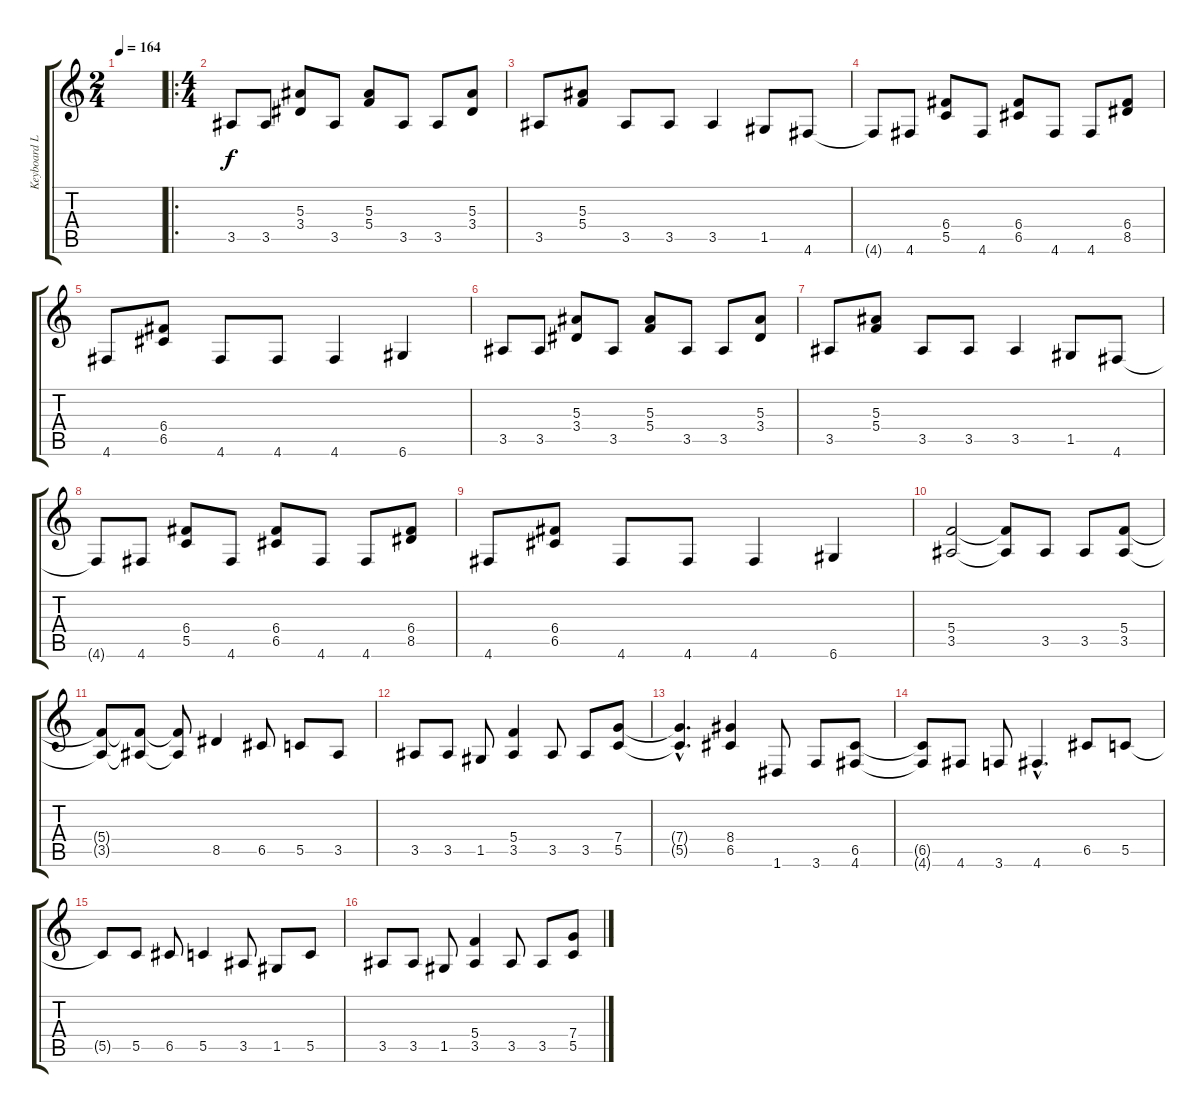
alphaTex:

\track ("Keyboard Lead 2" "Keyboard L") {instrument distortionguitar}
\staff {score tabs}
\tuning (D4 A3 F3 C3 G2 D2) {hide}
\ts (2 4)
\tempo 164
\clef g2
\ks c
|
\ro
\ts (4 4)
3.5.8 3.5.8 (5.3 3.4).8 3.5.8 (5.3 5.4).8 3.5.8 3.5.8 (5.3 3.4).8 |
3.5.8 (5.3 5.4).8 3.5.8 3.5.8 3.5.4 1.5.8 4.6.8 |
4.6{t}.8 4.6.8 (6.4 5.5).8 4.6.8 (6.4 6.5).8 4.6.8 4.6.8 (6.4 8.5).8 |
4.6.8 (6.4 6.5).8 4.6.8 4.6.8 4.6.4 6.6.4 |
3.5.8 3.5.8 (5.3 3.4).8 3.5.8 (5.3 5.4).8 3.5.8 3.5.8 (5.3 3.4).8 |
3.5.8 (5.3 5.4).8 3.5.8 3.5.8 3.5.4 1.5.8 4.6.8 |
4.6{t}.8 4.6.8 (6.4 5.5).8 4.6.8 (6.4 6.5).8 4.6.8 4.6.8 (6.4 8.5).8 |
4.6.8 (6.4 6.5).8 4.6.8 4.6.8 4.6.4 6.6.4 |
(5.4 3.5).2 (5.4{t} 3.5{t}).8 3.5.8 3.5.8 (5.4 3.5).8 |
(5.4{t} 3.5{t}).8 (5.4{t} 3.5{t}).8 (5.4{t} 3.5{t}).8 8.5.4 6.5.8 5.5.8 3.5.8 |
3.5.8 3.5.8 1.5.8 (5.4 3.5).4 3.5.8 3.5.8 (7.4 5.5).8 |
(7.4{hac t} 5.5{hac t}).4{d} (8.4 6.5).4 1.6.8 3.6.8 (6.5 4.6).8 |
(6.5{t} 4.6{t}).8 4.6.8 3.6.8 4.6{hac}.4{d} 6.5.8 5.5.8 |
5.5{t}.8 5.5.8 6.5.8 5.5.4 3.5.8 1.5.8 5.5.8 |
3.5.8 3.5.8 1.5.8 (5.4 3.5).4 3.5.8 3.5.8 (7.4 5.5).8
